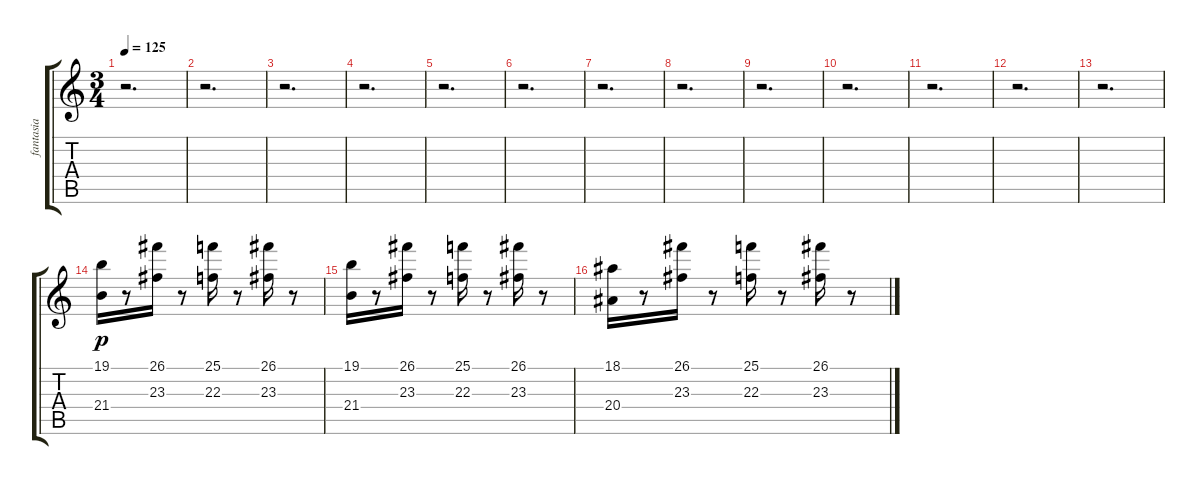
\track ("fantasia" "fantasia") {instrument pad1newage}
\staff {score tabs}
\tuning (E4 B3 G3 D3 A2 E2) {hide}
\ts (3 4)
\tempo 125
\clef g2
\ks c
r.2{d dy p} |
r.2{d} |
r.2{d} |
r.2{d} |
r.2{d} |
r.2{d} |
r.2{d} |
r.2{d} |
r.2{d} |
r.2{d} |
r.2{d} |
r.2{d} |
r.2{d} |
(19.1 21.4).16 r.8 (26.1 23.3).16 r.8 (25.1 22.3).16 r.8 (26.1 23.3).16 r.8 |
(19.1 21.4).16 r.8 (26.1 23.3).16 r.8 (25.1 22.3).16 r.8 (26.1 23.3).16 r.8 |
(18.1 20.4).16 r.8 (26.1 23.3).16 r.8 (25.1 22.3).16 r.8 (26.1 23.3).16 r.8
